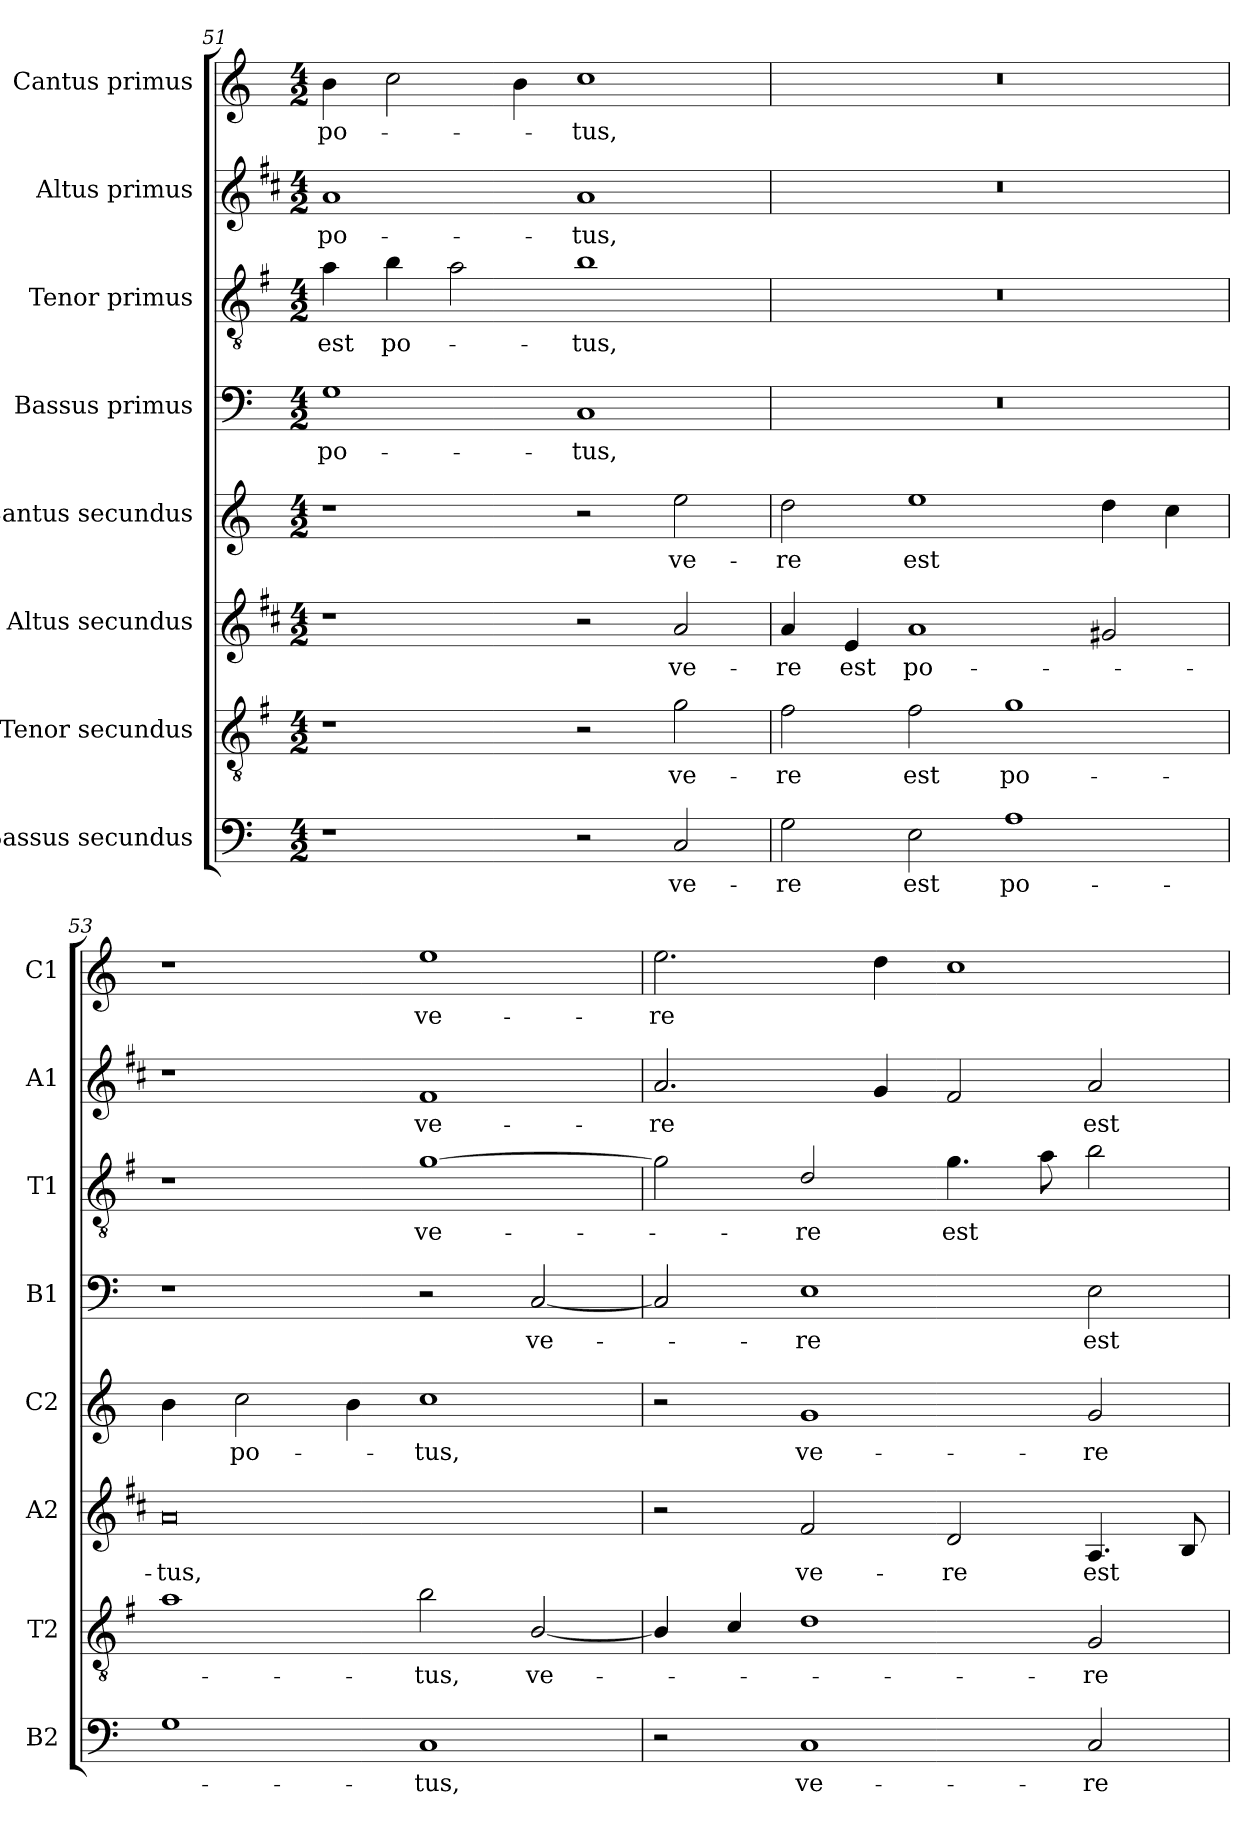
**kern	**text	**kern	**text	**kern	**text	**kern	**text	**kern	**text	**kern	**text	**kern	**text	**kern	**text
*part8	*part8	*part7	*part7	*part6	*part6	*part5	*part5	*part4	*part4	*part3	*part3	*part2	*part2	*part1	*part1
*staff8	*staff8	*staff7	*staff7	*staff6	*staff6	*staff5	*staff5	*staff4	*staff4	*staff3	*staff3	*staff2	*staff2	*staff1	*staff1
*I"Bassus secundus	*	*I"Tenor secundus	*	*I"Altus secundus	*	*I"Cantus secundus	*	*I"Bassus primus	*	*I"Tenor primus	*	*I"Altus primus	*	*I"Cantus primus	*
*I'B2	*	*I'T2	*	*I'A2	*	*I'C2	*	*I'B1	*	*I'T1	*	*I'A1	*	*I'C1	*
*clefF4	*	*clefGv2	*	*clefG2	*	*clefG2	*	*clefF4	*	*clefGv2	*	*clefG2	*	*clefG2	*
*	*	*ITrd4c7	*	*ITrd1c2	*	*	*	*	*	*ITrd4c7	*	*ITrd1c2	*	*	*
*k[]	*	*k[]	*	*k[]	*	*k[]	*	*k[]	*	*k[]	*	*k[]	*	*k[]	*
*C:	*	*C:	*	*C:	*	*C:	*	*C:	*	*C:	*	*C:	*	*C:	*
*M4/2	*	*M4/2	*	*M4/2	*	*M4/2	*	*M4/2	*	*M4/2	*	*M4/2	*	*M4/2	*
=51	=51	=51	=51	=51	=51	=51	=51	=51	=51	=51	=51	=51	=51	=51	=51
!	!	!	!	!	!	!	!	!	!LO:LY:b	!	!LO:LY:b	!	!LO:LY:b	!	!LO:LY:b
1r	.	1r	.	1r	.	1r	.	1G	po-	4d\	est	1g	po-	4b\	po-
!	!	!	!	!	!	!	!	!	!	!	!LO:LY:b	!	!	!	!
.	.	.	.	.	.	.	.	.	.	4e\	po-	.	.	2cc\	.
.	.	.	.	.	.	.	.	.	.	2d\	.	.	.	.	.
.	.	.	.	.	.	.	.	.	.	.	.	.	.	4b\	.
!	!	!	!	!	!	!	!	!	!LO:LY:b	!	!LO:LY:b	!	!LO:LY:b	!	!LO:LY:b
2r	.	2r	.	2r	.	2r	.	1C	-tus,	1e	-tus,	1g	-tus,	1cc	-tus,
!	!LO:LY:b	!	!LO:LY:b	!	!LO:LY:b	!	!LO:LY:b	!	!	!	!	!	!	!	!
2C/	ve-	2c\	ve-	2g/	ve-	2ee\	ve-	.	.	.	.	.	.	.	.
!!LO:LB:g=z
=52	=52	=52	=52	=52	=52	=52	=52	=52	=52	=52	=52	=52	=52	=52	=52
!	!LO:LY:b	!	!LO:LY:b	!	!LO:LY:b	!	!LO:LY:b	!	!	!	!	!	!	!	!
2G\	-re	2B\	-re	4g/	-re	2dd\	-re	0r	.	0r	.	0r	.	0r	.
!	!	!	!	!	!LO:LY:b	!	!	!	!	!	!	!	!	!	!
.	.	.	.	4d/	est	.	.	.	.	.	.	.	.	.	.
!	!LO:LY:b	!	!LO:LY:b	!	!LO:LY:b	!	!LO:LY:b	!	!	!	!	!	!	!	!
2E\	est	2B\	est	1g	po-	1ee	est	.	.	.	.	.	.	.	.
!	!LO:LY:b	!	!LO:LY:b	!	!	!	!	!	!	!	!	!	!	!	!
1A	po-	1c	po-	.	.	.	.	.	.	.	.	.	.	.	.
.	.	.	.	2f#X/	.	4dd\	.	.	.	.	.	.	.	.	.
.	.	.	.	.	.	4cc\	.	.	.	.	.	.	.	.	.
=53	=53	=53	=53	=53	=53	=53	=53	=53	=53	=53	=53	=53	=53	=53	=53
!	!	!	!	!	!LO:LY:b	!	!	!	!	!	!	!	!	!	!
1G	.	1d	.	0g	-tus,	4b\	.	1r	.	1r	.	1r	.	1r	.
!	!	!	!	!	!	!	!LO:LY:b	!	!	!	!	!	!	!	!
.	.	.	.	.	.	2cc\	po-	.	.	.	.	.	.	.	.
.	.	.	.	.	.	4b\	.	.	.	.	.	.	.	.	.
!	!LO:LY:b	!	!LO:LY:b	!	!	!	!LO:LY:b	!	!	!	!LO:LY:b	!	!LO:LY:b	!	!LO:LY:b
1C	-tus,	2e\	-tus,	.	.	1cc	-tus,	2r	.	[1c	ve-	1e	ve-	1ee	ve-
!	!	!	!LO:LY:b	!	!	!	!	!	!LO:LY:b	!	!	!	!	!	!
.	.	[2E/	ve-	.	.	.	.	[2C/	ve-	.	.	.	.	.	.
=54	=54	=54	=54	=54	=54	=54	=54	=54	=54	=54	=54	=54	=54	=54	=54
!	!	!	!	!	!	!	!	!	!	!	!	!	!LO:LY:b	!	!LO:LY:b
2r	.	4E/]	.	2r	.	2r	.	2C/]	.	2c\]	.	2.g/	-re	2.ee\	-re
.	.	4F/	.	.	.	.	.	.	.	.	.	.	.	.	.
!	!LO:LY:b	!	!	!	!LO:LY:b	!	!LO:LY:b	!	!LO:LY:b	!	!LO:LY:b	!	!	!	!
1C	ve-	1G	.	2e/	ve-	1g	ve-	1E	-re	2G/	-re	.	.	.	.
.	.	.	.	.	.	.	.	.	.	.	.	4f/	.	4dd\	.
!	!	!	!	!	!LO:LY:b	!	!	!	!	!	!LO:LY:b	!	!	!	!
.	.	.	.	2c/	-re	.	.	.	.	4.c\	est	2e/	.	1cc	.
.	.	.	.	.	.	.	.	.	.	8d\	.	.	.	.	.
!	!LO:LY:b	!	!LO:LY:b	!	!LO:LY:b	!	!LO:LY:b	!	!LO:LY:b	!	!	!	!LO:LY:b	!	!
2C/	-re	2C/	-re	4.G/	est	2g/	-re	2E\	est	2e\	.	2g/	est	.	.
.	.	.	.	8A/	.	.	.	.	.	.	.	.	.	.	.
=	=	=	=	=	=	=	=	=	=	=	=	=	=	=	=
*-	*-	*-	*-	*-	*-	*-	*-	*-	*-	*-	*-	*-	*-	*-	*-
